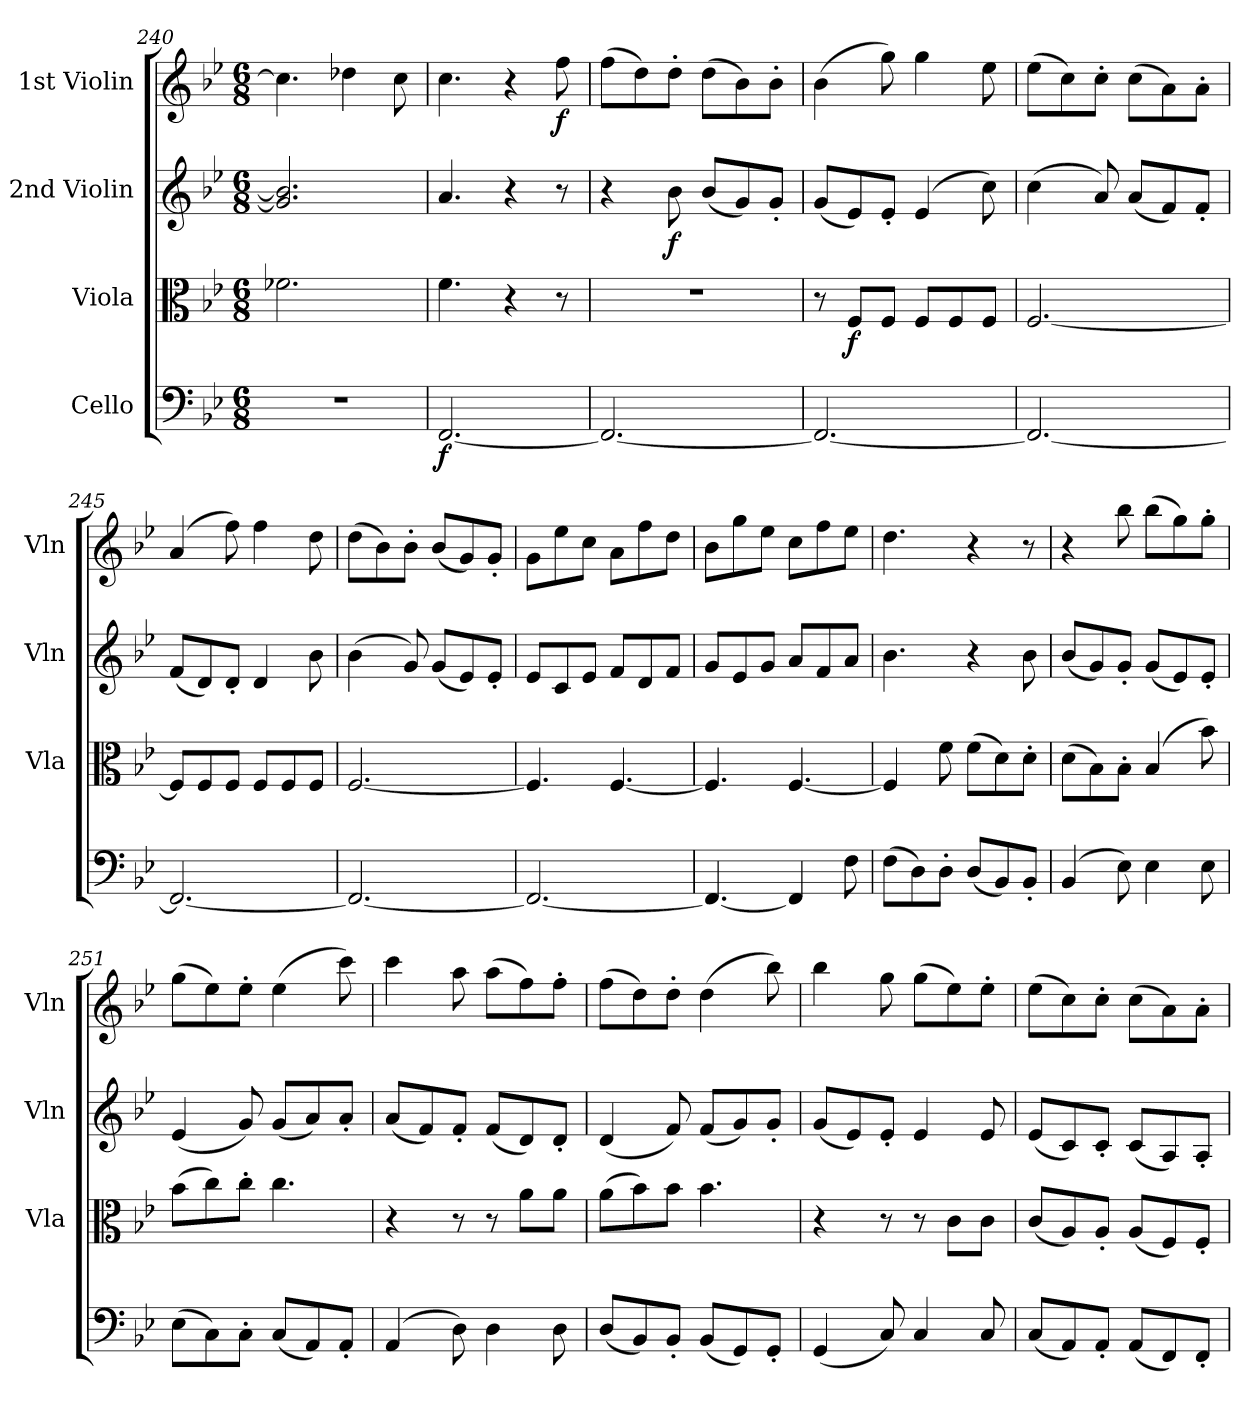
**kern	**dynam	**kern	**dynam	**kern	**dynam	**kern	**dynam
*part4	*part4	*part3	*part3	*part2	*part2	*part1	*part1
*staff4	*staff4	*staff3	*staff3	*staff2	*staff2	*staff1	*staff1
*I"Cello	*	*I"Viola	*	*I"2nd Violin	*	*I"1st Violin	*
*	*	*I'Vla	*	*I'Vln	*	*I'Vln	*
*clefF4	*	*clefC3	*	*clefG2	*	*clefG2	*
*k[b-e-]	*	*k[b-e-]	*	*k[b-e-]	*	*k[b-e-]	*
*B-:	*	*B-:	*	*B-:	*	*B-:	*
*M6/8	*	*M6/8	*	*M6/8	*	*M6/8	*
=240	=240	=240	=240	=240	=240	=240	=240
2.r	.	2.f-X\	.	2.g/] 2.b-/]	.	4.cc\]	.
.	.	.	.	.	.	4dd-X\	.
.	.	.	.	.	.	8cc\	.
=241	=241	=241	=241	=241	=241	=241	=241
!	!LO:DY:b	!	!	!	!	!	!
[2.FF/	f	4.f\	.	4.a/	.	4.cc\	.
.	.	4r	.	4r	.	4r	.
!	!	!	!	!	!	!	!LO:DY:b
.	.	8r	.	8r	.	8ff\	f
=242	=242	=242	=242	=242	=242	=242	=242
2.FF/_	.	2.r	.	4r	.	(8ff\L	.
.	.	.	.	.	.	8dd\)	.
!	!	!	!	!	!LO:DY:b	!	!
.	.	.	.	8b-\	f	8dd'>\J	.
.	.	.	.	(8b-/L	.	(8dd\L	.
.	.	.	.	8g/)	.	8b-\)	.
.	.	.	.	8g'</J	.	8b-'>\J	.
=243	=243	=243	=243	=243	=243	=243	=243
2.FF/_	.	8r	.	(8g/L	.	(4b-\	.
!	!	!	!LO:DY:b	!	!	!	!
.	.	8F/L	f	8e-/)	.	.	.
.	.	8F/J	.	8e-'</J	.	8gg\)	.
.	.	8F/L	.	(4e-/	.	4gg\	.
.	.	8F/	.	.	.	.	.
.	.	8F/J	.	8cc\)	.	8ee-\	.
=244	=244	=244	=244	=244	=244	=244	=244
2.FF/_	.	[2.F/	.	(4cc\	.	(8ee-\L	.
.	.	.	.	.	.	8cc\)	.
.	.	.	.	8a/)	.	8cc'>\J	.
.	.	.	.	(8a/L	.	(8cc\L	.
.	.	.	.	8f/)	.	8a\)	.
.	.	.	.	8f'</J	.	8a'>\J	.
=245	=245	=245	=245	=245	=245	=245	=245
2.FF/_	.	8F/L]	.	(8f/L	.	(4a/	.
.	.	8F/	.	8d/)	.	.	.
.	.	8F/J	.	8d'</J	.	8ff\)	.
.	.	8F/L	.	4d/	.	4ff\	.
.	.	8F/	.	.	.	.	.
.	.	8F/J	.	8b-\	.	8dd\	.
=246	=246	=246	=246	=246	=246	=246	=246
2.FF/_	.	[2.F/	.	(4b-\	.	(8dd\L	.
.	.	.	.	.	.	8b-\)	.
.	.	.	.	8g/)	.	8b-'>\J	.
.	.	.	.	(8g/L	.	(8b-/L	.
.	.	.	.	8e-/)	.	8g/)	.
.	.	.	.	8e-'</J	.	8g'</J	.
=247	=247	=247	=247	=247	=247	=247	=247
2.FF/_	.	4.F/]	.	8e-/L	.	8g\L	.
.	.	.	.	8c/	.	8ee-\	.
.	.	.	.	8e-/J	.	8cc\J	.
.	.	[4.F/	.	8f/L	.	8a\L	.
.	.	.	.	8d/	.	8ff\	.
.	.	.	.	8f/J	.	8dd\J	.
=248	=248	=248	=248	=248	=248	=248	=248
4.FF/_	.	4.F/]	.	8g/L	.	8b-\L	.
.	.	.	.	8e-/	.	8gg\	.
.	.	.	.	8g/J	.	8ee-\J	.
4FF/]	.	[4.F/	.	8a/L	.	8cc\L	.
.	.	.	.	8f/	.	8ff\	.
8F\	.	.	.	8a/J	.	8ee-\J	.
=249	=249	=249	=249	=249	=249	=249	=249
(8F\L	.	4F/]	.	4.b-\	.	4.dd\	.
8D\)	.	.	.	.	.	.	.
8D'>\J	.	8f\	.	.	.	.	.
(8D/L	.	(8f\L	.	4r	.	4r	.
8BB-/)	.	8d\)	.	.	.	.	.
8BB-'</J	.	8d'>\J	.	8b-\	.	8r	.
=250	=250	=250	=250	=250	=250	=250	=250
(4BB-/	.	(8d\L	.	(8b-/L	.	4r	.
.	.	8B-\)	.	8g/)	.	.	.
8E-\)	.	8B-'>\J	.	8g'</J	.	8bb-\	.
4E-\	.	(4B-/	.	(8g/L	.	(8bb-\L	.
.	.	.	.	8e-/)	.	8gg\)	.
8E-\	.	8b-\)	.	8e-'</J	.	8gg'>\J	.
=251	=251	=251	=251	=251	=251	=251	=251
(8E-\L	.	(8b-\L	.	(4e-/	.	(8gg\L	.
8C\)	.	8cc\)	.	.	.	8ee-\)	.
8C'>\J	.	8cc'>\J	.	8g/)	.	8ee-'>\J	.
(8C/L	.	4.cc\	.	(8g/L	.	(4ee-\	.
8AA/)	.	.	.	8a/)	.	.	.
8AA'</J	.	.	.	8a'</J	.	8ccc\)	.
=252	=252	=252	=252	=252	=252	=252	=252
(4AA/	.	4r	.	(8a/L	.	4ccc\	.
.	.	.	.	8f/)	.	.	.
8D\)	.	8r	.	8f'</J	.	8aa\	.
4D\	.	8r	.	(8f/L	.	(8aa\L	.
.	.	8a\L	.	8d/)	.	8ff\)	.
8D\	.	8a\J	.	8d'</J	.	8ff'>\J	.
=253	=253	=253	=253	=253	=253	=253	=253
(8D/L	.	(8a\L	.	(4d/	.	(8ff\L	.
8BB-/)	.	8b-\)	.	.	.	8dd\)	.
8BB-'</J	.	8b-\J	.	8f/)	.	8dd'>\J	.
(8BB-/L	.	4.b-\	.	(8f/L	.	(4dd\	.
8GG/)	.	.	.	8g/)	.	.	.
8GG'</J	.	.	.	8g'</J	.	8bb-\)	.
=254	=254	=254	=254	=254	=254	=254	=254
(4GG/	.	4r	.	(8g/L	.	4bb-\	.
.	.	.	.	8e-/)	.	.	.
8C/)	.	8r	.	8e-'</J	.	8gg\	.
4C/	.	8r	.	4e-/	.	(8gg\L	.
.	.	8c\L	.	.	.	8ee-\)	.
8C/	.	8c\J	.	8e-/	.	8ee-'>\J	.
=255	=255	=255	=255	=255	=255	=255	=255
(8C/L	.	(8c/L	.	(8e-/L	.	(8ee-\L	.
8AA/)	.	8A/)	.	8c/)	.	8cc\)	.
8AA'</J	.	8A'</J	.	8c'</J	.	8cc'>\J	.
(8AA/L	.	(8A/L	.	(8c/L	.	(8cc\L	.
8FF/)	.	8F/)	.	8A/)	.	8a\)	.
8FF'</J	.	8F'</J	.	8A'</J	.	8a'>\J	.
=	=	=	=	=	=	=	=
*-	*-	*-	*-	*-	*-	*-	*-
